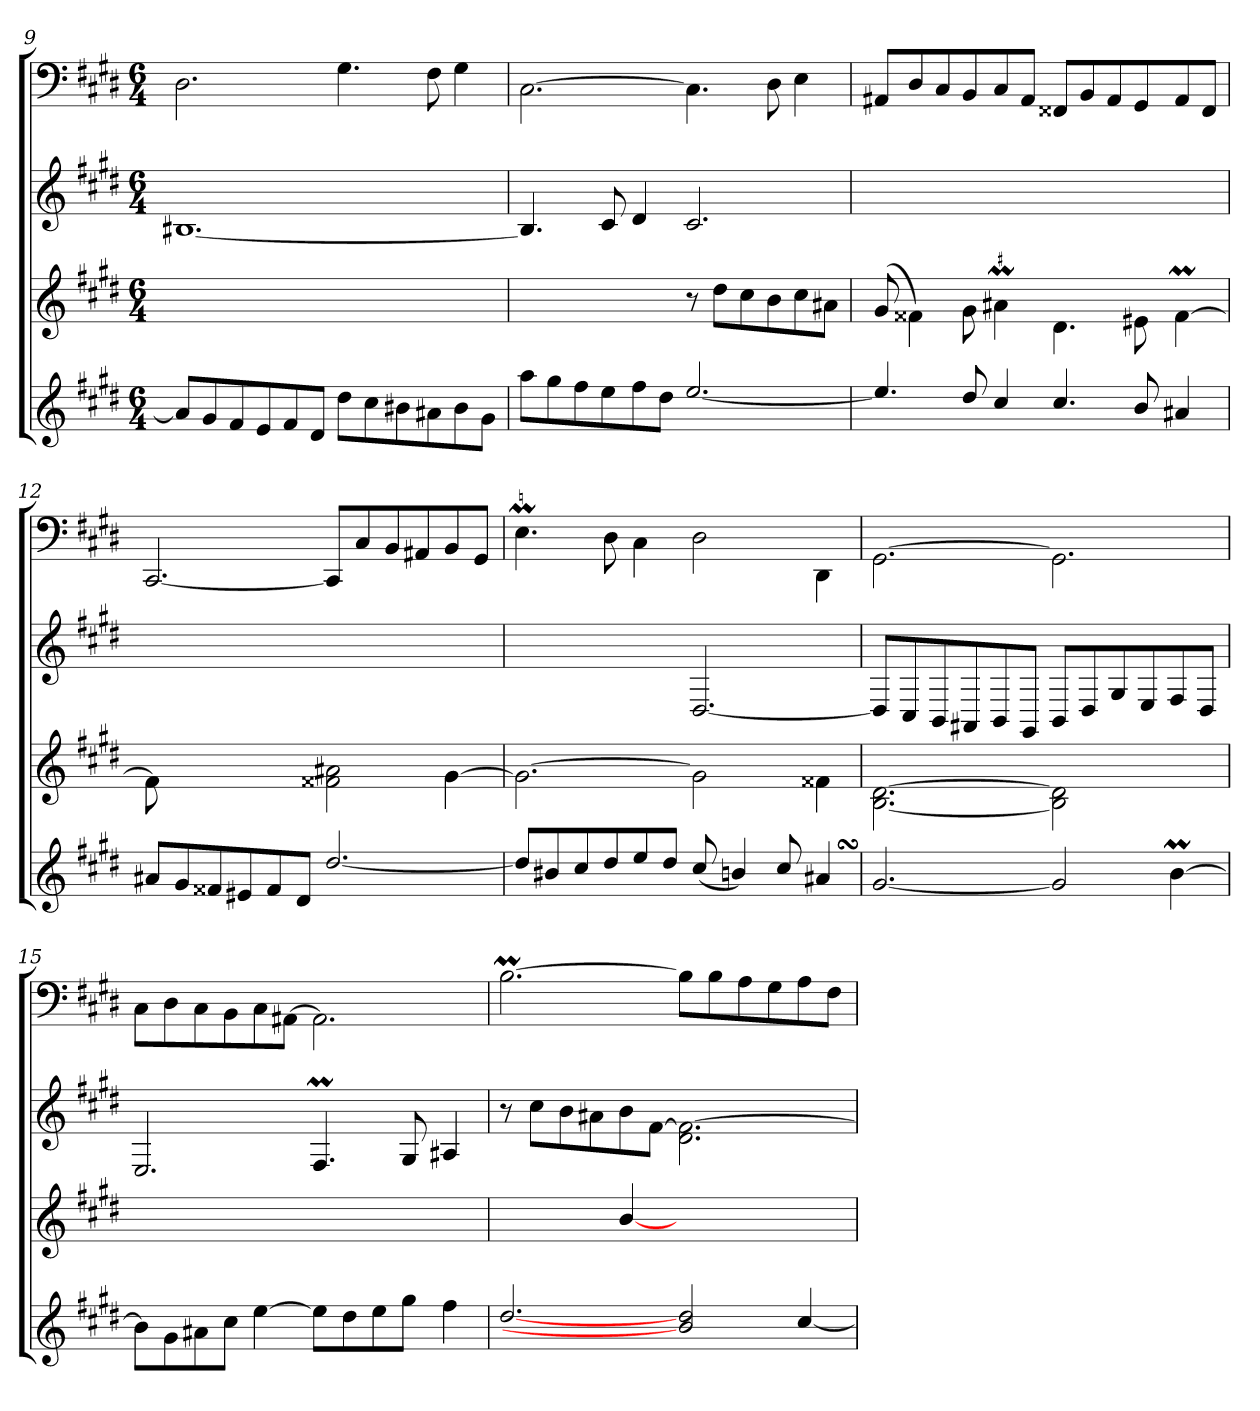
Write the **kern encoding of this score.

**kern	**kern	**kern	**kern
*part4	*part3	*part2	*part1
*staff4	*staff3	*staff2	*staff1
*k[f#c#g#d#]	*k[f#c#g#d#]	*k[f#c#g#d#]	*k[f#c#g#d#]
*c#:	*c#:	*c#:	*c#:
*M6/4	*M6/4	*M6/4	*M6/4
=9	=9	=9	=9
8a/L]	1.ryy	[1.B#X/	2.D#\
8g#/	.	.	.
8f#/	.	.	.
8e/	.	.	.
8f#/	.	.	.
8d#/J	.	.	.
8dd#\L	.	.	4.G#\
8cc#\	.	.	.
8b#X\	.	.	.
8a#X\	.	.	8F#\
8b#\	.	.	4G#\
8g#\J	.	.	.
=10	=10	=10	=10
8aa\L	2.ryy	4.B#/]	[2.C#\
8gg#\	.	.	.
8ff#\	.	.	.
8ee\	.	8c#/	.
8ff#\	.	4d#/	.
8dd#\J	.	.	.
[2.ee/	8r	2.c#/	4.C#\]
.	8dd#\L	.	.
.	8cc#\	.	.
.	8b\	.	8D#\
.	8cc#\	.	4E\
.	8a#X\J	.	.
=11	=11	=11	=11
4.ee/]	(8g#/	1.ryy	8AA#X/L
.	4f##X\)	.	8D#/
.	.	.	8C#/
8dd#/	8g#\	.	8BB/
!	!LO:MOR:acc=#	!	!
4cc#/	4a#XM\	.	8C#/
.	.	.	8AA#/J
4.cc#/	4.d#\	.	8FF##X/L
.	.	.	8BB/
.	.	.	8AA#/
8b/	8e#X\	.	8GG#/
4a#X/	[4f##m\	.	8AA#/
.	.	.	8FF##/J
=12	=12	=12	=12
8a#X/L	8f##\]	1.ryy	[2.CC#/
8g#/	8ryy	.	.
8f##X/	4ryy	.	.
8e#X/	.	.	.
8f##/	4ryy	.	.
8d#/J	.	.	.
[2.dd#/	2f##X\ 2a#X\	.	8CC#/L]
.	.	.	8C#/
.	.	.	8BB/
.	.	.	8AA#X/
.	[4g#\	.	8BB/
.	.	.	8GG#/J
=13	=13	=13	=13
8dd#/L]	2.g#\_	2.ryy	4.Em\
8b#X/	.	.	.
8cc#/	.	.	.
8dd#/	.	.	8D#\
8ee/	.	.	4C#\
8dd#/J	.	.	.
(8cc#/	2g#\]	[2.D#/	2D#\
4bn/)	.	.	.
8cc#/	.	.	.
4a#XSsS/	4f##X\	.	4DD#\
=14	=14	=14	=14
[2.g#/	[2.B\ [2.d#\	8D#/L]	[2.GG#\
.	.	8C#/	.
.	.	8BB/	.
.	.	8AA#X/	.
.	.	8BB/	.
.	.	8GG#/J	.
2g#/]	2B]\ 2d#]\	8BB/L	2.GG#\]
.	.	8D#/	.
.	.	8G#/	.
.	.	8E/	.
[4bM\	4ryy	8F#/	.
.	.	8D#/J	.
=15	=15	=15	=15
8b\L]	1.ryy	2.E/	8C#\L
8g#\	.	.	8D#\
8a#X\	.	.	8C#\
8cc#\J	.	.	8BB\
[4ee\	.	.	8C#\
.	.	.	[8AA#X\J
8ee\L]	.	4.F#M/	2.AA#\]
8dd#\	.	.	.
8ee\	.	.	.
8gg#\J	.	8G#/	.
4ff#\	.	4A#X/	.
=16	=16	=16	=16
[2.dd#/	2ryy	8r	[2.BM\
.	.	8cc#\L	.
.	.	8b\	.
.	.	8a#X\	.
.	[4b/	8b\	.
.	.	[8f#\J	.
2b]/ 2dd#/	4ryy	2.d#\ 2.f#_\	8B\L]
.	.	.	8B\
.	2ryy	.	8A\
.	.	.	8G#\
[4cc#/	.	.	8A\
.	.	.	8F#\J
=	=	=	=
*-	*-	*-	*-
